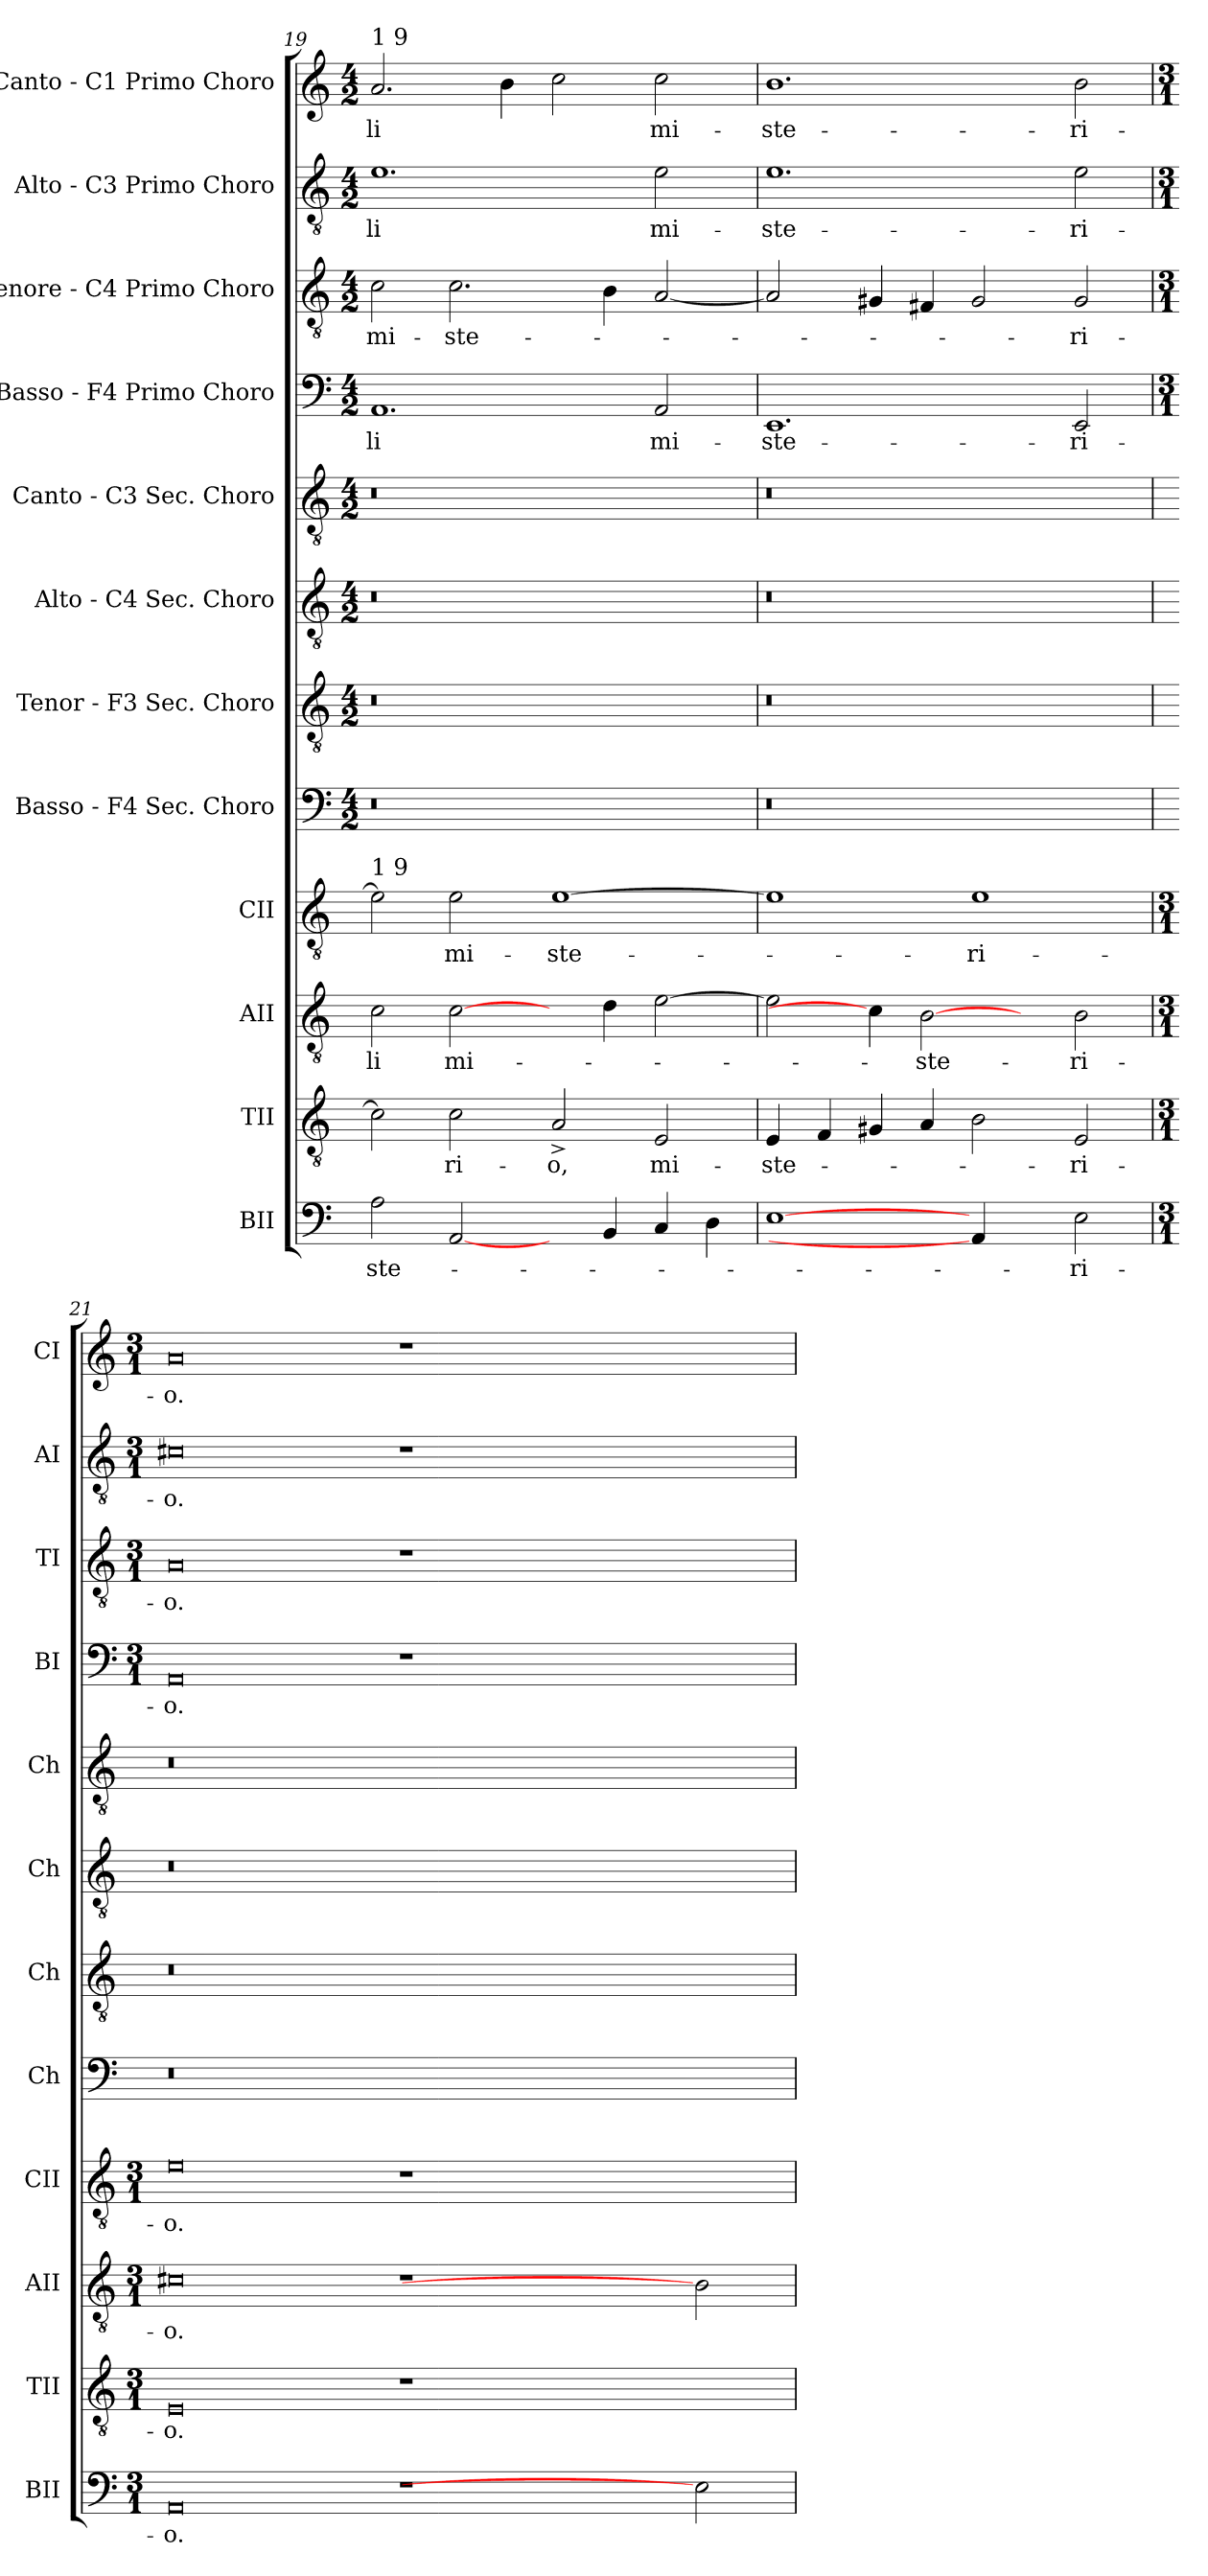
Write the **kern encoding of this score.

**kern	**text	**kern	**text	**kern	**text	**kern	**text	**kern	**kern	**kern	**kern	**kern	**text	**kern	**text	**kern	**text	**kern	**text
*part12	*part12	*part11	*part11	*part10	*part10	*part9	*part9	*part8	*part7	*part6	*part5	*part4	*part4	*part3	*part3	*part2	*part2	*part1	*part1
*staff12	*staff12	*staff11	*staff11	*staff10	*staff10	*staff9	*staff9	*staff8	*staff7	*staff6	*staff5	*staff4	*staff4	*staff3	*staff3	*staff2	*staff2	*staff1	*staff1
*I"BII	*	*I"TII	*	*I"AII	*	*I"CII	*	*I"Basso - F4  Sec. Choro	*I"Tenor - F3  Sec. Choro	*I"Alto - C4  Sec. Choro	*I"Canto - C3  Sec. Choro	*I"Basso - F4  Primo Choro	*	*I"Tenore - C4  Primo Choro	*	*I"Alto - C3  Primo Choro	*	*I"Canto - C1  Primo Choro	*
*I'BII	*	*I'TII	*	*I'AII	*	*I'CII	*	*I'Ch	*I'Ch	*I'Ch	*I'Ch	*I'BI	*	*I'TI	*	*I'AI	*	*I'CI	*
!!LO:LB:g=z
*clefF4	*	*clefGv2	*	*clefGv2	*	*clefGv2	*	*clefF4	*clefGv2	*clefGv2	*clefGv2	*clefF4	*	*clefGv2	*	*clefGv2	*	*clefG2	*
*	*	*	*	*	*	*	*	*M4/2	*M4/2	*M4/2	*M4/2	*M4/2	*	*M4/2	*	*M4/2	*	*M4/2	*
=19	=19	=19	=19	=19	=19	=19	=19	=19	=19	=19	=19	=19	=19	=19	=19	=19	=19	=19	=19
!	!	!	!	!	!	!	!	!	!	!	!	!	!	!	!	!	!	!LO:TX:a:t=1 9	!
!	!	!	!	!	!	!LO:TX:a:t=1 9	!	!	!	!	!	!	!	!	!	!	!	!	!
!	!LO:LY:b:cj	!	!	!	!LO:LY:b:cj	!	!	!	!	!	!	!	!LO:LY:b:rj	!	!LO:LY:b:cj	!	!LO:LY:b:rj	!	!LO:LY:b:cj
2A\	-ste-	2c\]	.	2c\	-li	2e\]	.	0r	0r	0r	0r	1.AA	-li	2c\	mi-	1.e	-li	2.a/	-li
!	!	!	!LO:LY:b:cj	!	!LO:LY:b:cj	!	!LO:LY:b:cj	!	!	!	!	!	!	!	!LO:LY:b:cj	!	!	!	!
[2AA/	.	2c\	-ri-	[2c\	mi-	2e\	mi-	.	.	.	.	.	.	2.c\	-ste-	.	.	.	.
.	.	.	.	.	.	.	.	.	.	.	.	.	.	.	.	.	.	4b\	.
!	!	!	!LO:LY:b:cj	!	!	!	!LO:LY:b:cj	!	!	!	!	!	!	!	!	!	!	!	!
4ryy	.	2A^>/	-o,	4ryy	.	[>1e	-ste-	.	.	.	.	.	.	.	.	.	.	2cc\	.
4BB/	.	.	.	4d\	.	.	.	.	.	.	.	.	.	4B\	.	.	.	.	.
!	!	!	!LO:LY:b:cj	!	!	!	!	!	!	!	!	!	!LO:LY:b:cj	!	!	!	!LO:LY:b:cj	!	!LO:LY:b:cj
4C/	.	2E/	mi-	[>2e\	.	.	.	.	.	.	.	2AA/	mi-	[<2A/	.	2e\	mi-	2cc\	mi-
4D\	.	.	.	.	.	.	.	.	.	.	.	.	.	.	.	.	.	.	.
=20	=20	=20	=20	=20	=20	=20	=20	=20	=20	=20	=20	=20	=20	=20	=20	=20	=20	=20	=20
!	!	!	!LO:LY:b:cj	!	!	!	!	!	!	!	!	!	!LO:LY:b:cj	!	!	!	!LO:LY:b:cj	!	!LO:LY:b:cj
[1E	.	4E/	-ste-	2e\]	.	1e]	.	0r	0r	0r	0r	1.EE	-ste-	2A/]	.	1.e	-ste-	1.b	-ste-
.	.	4F/	.	.	.	.	.	.	.	.	.	.	.	.	.	.	.	.	.
.	.	4G#X/	.	4c\]	.	.	.	.	.	.	.	.	.	4G#X/	.	.	.	.	.
!	!	!	!	!	!LO:LY:b:cj	!	!	!	!	!	!	!	!	!	!	!	!	!	!
.	.	4A/	.	[2B	-ste-	.	.	.	.	.	.	.	.	4F#X/	.	.	.	.	.
!	!	!	!	!	!	!	!LO:LY:b:cj	!	!	!	!	!	!	!	!	!	!	!	!
4AA/]	.	2B\	.	.	.	1e	-ri-	.	.	.	.	.	.	2G#/	.	.	.	.	.
4ryy	.	.	.	4ryy	.	.	.	.	.	.	.	.	.	.	.	.	.	.	.
!	!LO:LY:b:cj	!	!LO:LY:b:cj	!	!LO:LY:b:cj	!	!	!	!	!	!	!	!LO:LY:b:cj	!	!LO:LY:b:cj	!	!LO:LY:b:cj	!	!LO:LY:b:cj
2E\	-ri-	2E/	-ri-	2B\	-ri-	.	.	.	.	.	.	2EE/	-ri-	2G#/	-ri-	2e\	-ri-	2b\	-ri-
=21	=21	=21	=21	=21	=21	=21	=21	=21	=21	=21	=21	=21	=21	=21	=21	=21	=21	=21	=21
*M3/1	*	*M3/1	*	*M3/1	*	*M3/1	*	*	*	*	*	*M3/1	*	*M3/1	*	*M3/1	*	*M3/1	*
!	!LO:LY:b:rj	!	!LO:LY:b:rj	!	!LO:LY:b:rj	!	!LO:LY:b:rj	!	!	!	!	!	!LO:LY:b:rj	!	!LO:LY:b:rj	!	!LO:LY:b:rj	!	!LO:LY:b:rj
0AA	-o.	0E	-o.	0c#X	-o.	0e	-o.	0r	0r	0r	0r	0AA	-o.	0A	-o.	0c#X	-o.	0a	-o.
!LO:N:vis=1	!	!LO:N:vis=1	!	!LO:N:vis=1	!	!LO:N:vis=1	!	!	!	!	!	!LO:N:vis=1	!	!LO:N:vis=1	!	!LO:N:vis=1	!	!LO:N:vis=1	!
0.r	.	0.r	.	0.r	.	0.r	.	2%7ryy	2%7ryy	2%7ryy	2%7ryy	0.r	.	0.r	.	0.r	.	0.r	.
2E]	.	2ryy	.	2B]	.	2ryy	.	.	.	.	.	2ryy	.	2ryy	.	2ryy	.	2ryy	.
=	=	=	=	=	=	=	=	=	=	=	=	=	=	=	=	=	=	=	=
*-	*-	*-	*-	*-	*-	*-	*-	*-	*-	*-	*-	*-	*-	*-	*-	*-	*-	*-	*-
